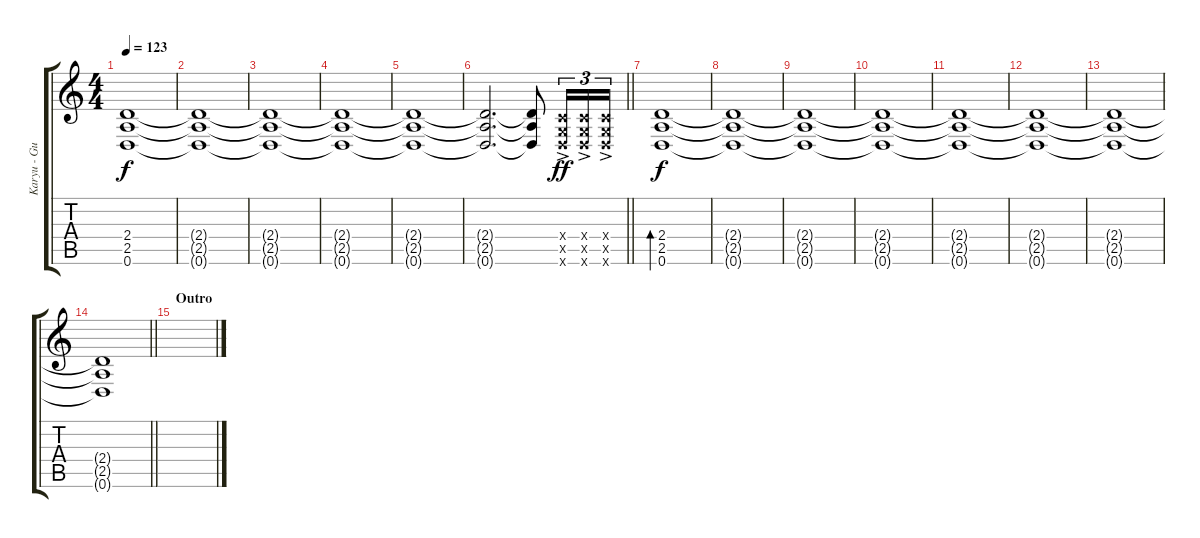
\track ("Karyu - Guitar" "Karyu - Gu") {instrument distortionguitar}
\staff {score tabs}
\tuning (D4 A3 F3 C3 G2 D2) {hide}
\ts (4 4)
\tempo 123
\clef g2
\ks c
(2.4{t} 2.5{t} 0.6{t}).1{dy f} |
(2.4{t} 2.5{t} 0.6{t}).1 |
(2.4{t} 2.5{t} 0.6{t}).1 |
(2.4{t} 2.5{t} 0.6{t}).1 |
(2.4{t} 2.5{t} 0.6{t}).1 |
\barLineRight lightlight
(2.4{t} 2.5{t} 0.6{t}).2{d} (2.4{t} 2.5{t} 0.6{t}).8 (0.4{ac x} 0.5{ac x} 0.6{ac x}).16{tu (3 2) dy ff} (0.4{ac x} 0.5{ac x} 0.6{ac x}).16{tu (3 2)} (0.4{ac x} 0.5{ac x} 0.6{ac x}).16{tu (3 2)} |
\section ("" "")
(2.4 2.5 0.6).1{bd 480 dy f} |
(2.4{t} 2.5{t} 0.6{t}).1 |
(2.4{t} 2.5{t} 0.6{t}).1 |
(2.4{t} 2.5{t} 0.6{t}).1 |
(2.4{t} 2.5{t} 0.6{t}).1 |
(2.4{t} 2.5{t} 0.6{t}).1 |
(2.4{t} 2.5{t} 0.6{t}).1 |
\barLineRight lightlight
(2.4{t} 2.5{t} 0.6{t}).1 |
\section ("" "Outro")
